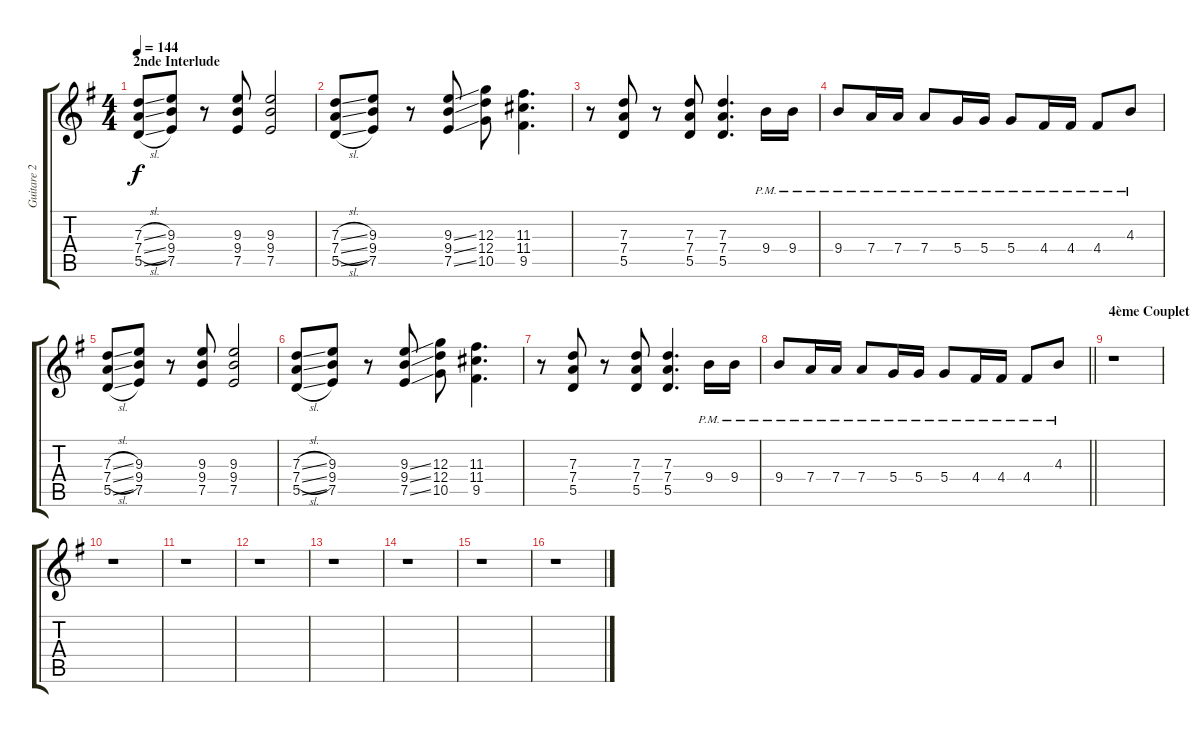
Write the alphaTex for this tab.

\track ("Guitare 2 " "Guitare 2 ") {instrument distortionguitar}
\staff {score tabs}
\tuning (E4 B3 G3 D3 A2 E2) {hide}
\ts (4 4)
\section ("" "2nde Interlude")
\tempo 144
\clef g2
\ks g
(7.3{sl} 7.4{sl} 5.5{sl}).8{dy f} (9.3 9.4 7.5).8 r.8 (9.3 9.4 7.5).8 (9.3 9.4 7.5).2 |
(7.3{sl} 7.4{sl} 5.5{sl}).8 (9.3 9.4 7.5).8 r.8 (9.3{ss} 9.4{ss} 7.5{ss}).8 (12.3 12.4 10.5).8 (11.3 11.4 9.5).4{d} |
r.8 (7.3 7.4 5.5).8 r.8 (7.3 7.4 5.5).8 (7.3 7.4 5.5).4{d} 9.4{pm}.16 9.4{pm}.16 |
9.4{pm}.8 7.4{pm}.16 7.4{pm}.16 7.4{pm}.8 5.4{pm}.16 5.4{pm}.16 5.4{pm}.8 4.4{pm}.16 4.4{pm}.16 4.4{pm}.8 4.3{pm}.8 |
(7.3{sl} 7.4{sl} 5.5{sl}).8 (9.3 9.4 7.5).8 r.8 (9.3 9.4 7.5).8 (9.3 9.4 7.5).2 |
(7.3{sl} 7.4{sl} 5.5{sl}).8 (9.3 9.4 7.5).8 r.8 (9.3{ss} 9.4{ss} 7.5{ss}).8 (12.3 12.4 10.5).8 (11.3 11.4 9.5).4{d} |
r.8 (7.3 7.4 5.5).8 r.8 (7.3 7.4 5.5).8 (7.3 7.4 5.5).4{d} 9.4{pm}.16 9.4{pm}.16 |
\barLineRight lightlight
9.4{pm}.8 7.4{pm}.16 7.4{pm}.16 7.4{pm}.8 5.4{pm}.16 5.4{pm}.16 5.4{pm}.8 4.4{pm}.16 4.4{pm}.16 4.4{pm}.8 4.3{pm}.8 |
\section ("" "4ème Couplet")
r.1 |
r.1 |
r.1 |
r.1 |
r.1 |
r.1 |
r.1 |
r.1
